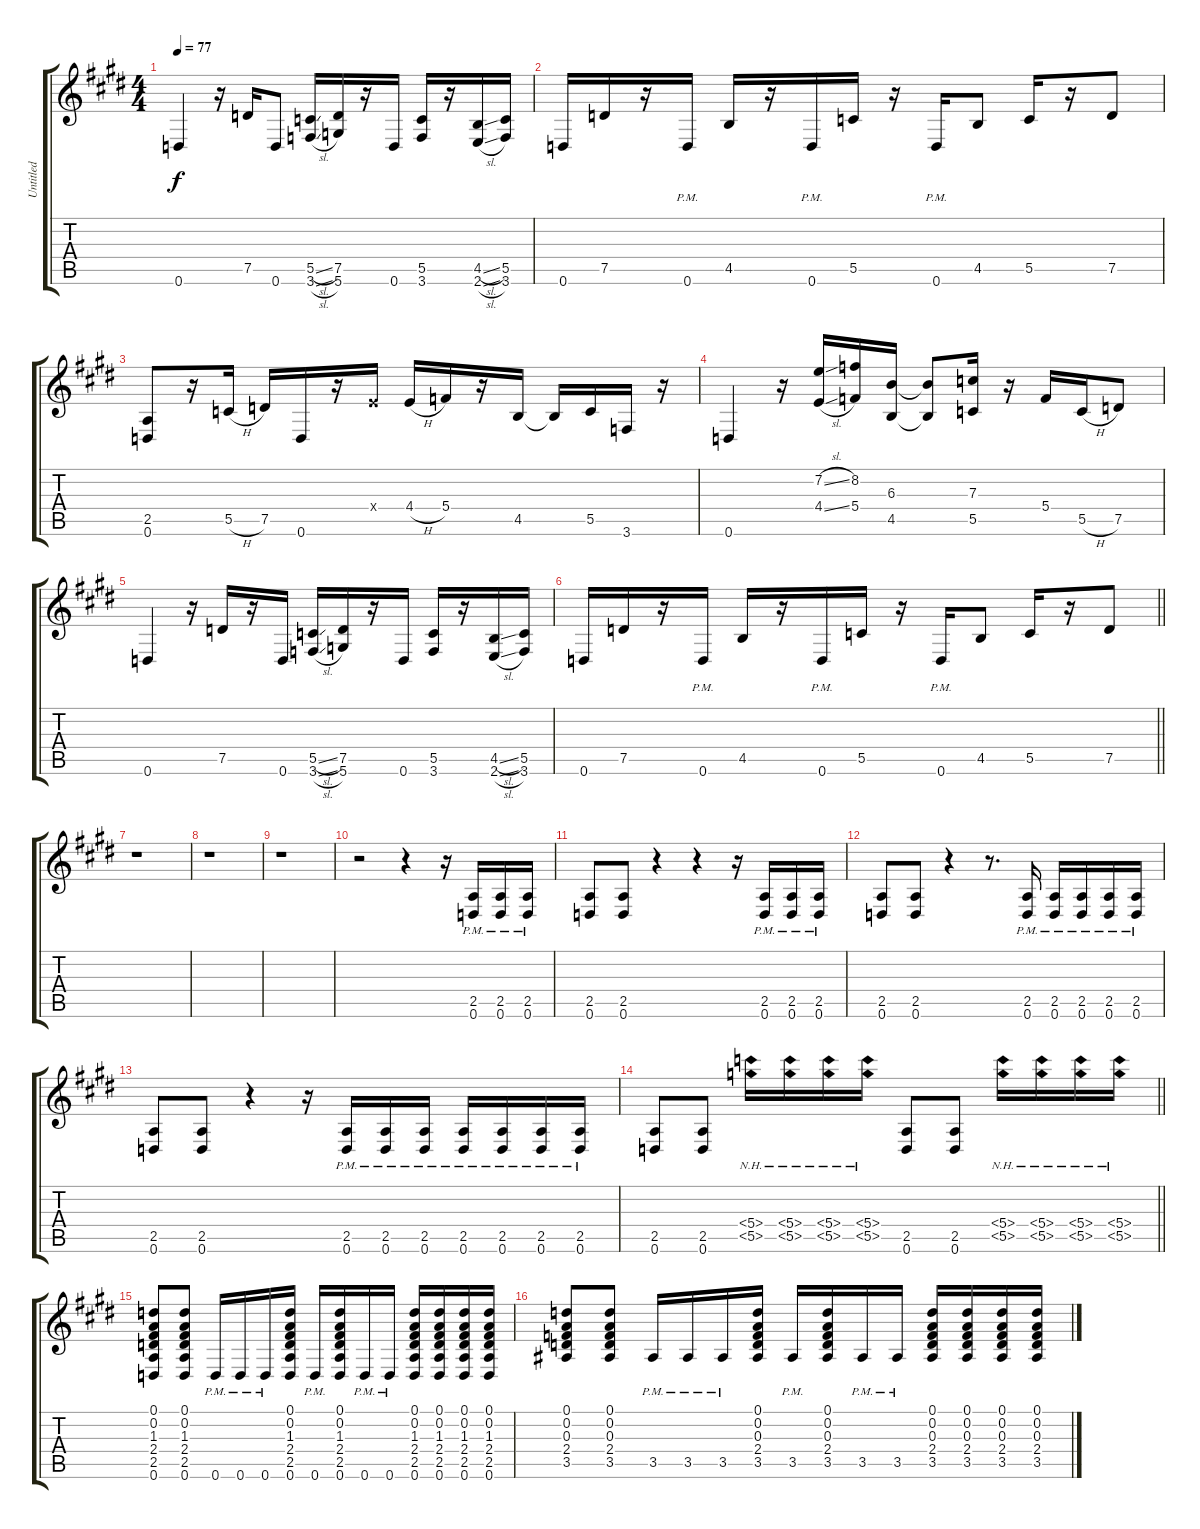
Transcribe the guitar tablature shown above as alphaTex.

\track ("Untitled" "Untitled") {instrument overdrivenguitar}
\staff {score tabs}
\tuning (D4 A3 F3 C3 G2 D2) {hide}
\ts (4 4)
\tempo 77
\clef g2
\ks c#minor
0.6.4{dy f} r.16 7.5.16 0.6.8 (5.5{sl} 3.6{sl}).16 (7.5 5.6).16 r.16 0.6.16 (5.5 3.6).16 r.16 (4.5{sl} 2.6{sl}).16 (5.5 3.6).16 |
0.6.16 7.5.16 r.16 0.6{pm}.16 4.5.16 r.16 0.6{pm}.16 5.5.16 r.16 0.6{pm}.16 4.5.8 5.5.16 r.16 7.5.8 |
\ks e
(2.5 0.6).8 r.16 5.5{h}.16 7.5.16 0.6.16 r.16 4.4{x}.16 4.4{h}.16 5.4.16 r.16 4.5.16 4.5{t}.16 5.5.16 3.6.16 r.16 |
\ks c#minor
0.6.4 r.16 (7.2{sl} 4.4{sl}).16 (8.2 5.4).16 (6.3 4.5).16 (6.3{t} 4.5{t}).8 (7.3 5.5).16 r.16 5.4.16 5.5{h}.16 7.5.8 |
0.6.4 r.16 7.5.16 r.16 0.6.16 (5.5{sl} 3.6{sl}).16 (7.5 5.6).16 r.16 0.6.16 (5.5 3.6).16 r.16 (4.5{sl} 2.6{sl}).16 (5.5 3.6).16 |
\barLineRight lightlight
\ks e
0.6.16 7.5.16 r.16 0.6{pm}.16 4.5.16 r.16 0.6{pm}.16 5.5.16 r.16 0.6{pm}.16 4.5.8 5.5.16 r.16 7.5.8 |
\section ("" " ")
\ks c#minor
r.1 |
\ks e
r.1 |
\ks c#minor
r.1 |
r.2 r.4 r.16 (2.5{pm} 0.6{pm}).16 (2.5{pm} 0.6{pm}).16 (2.5{pm} 0.6{pm}).16 |
\ks e
(2.5 0.6).8 (2.5 0.6).8 r.4 r.4 r.16 (2.5{pm} 0.6{pm}).16 (2.5{pm} 0.6{pm}).16 (2.5{pm} 0.6{pm}).16 |
\ks c#minor
(2.5 0.6).8 (2.5 0.6).8 r.4 r.8{d} (2.5{pm} 0.6{pm}).16 (2.5{pm} 0.6{pm}).16 (2.5{pm} 0.6{pm}).16 (2.5{pm} 0.6{pm}).16 (2.5{pm} 0.6{pm}).16 |
(2.5 0.6).8 (2.5 0.6).8 r.4 r.16 (2.5{pm} 0.6{pm}).16 (2.5{pm} 0.6{pm}).16 (2.5{pm} 0.6{pm}).16 (2.5{pm} 0.6{pm}).16 (2.5{pm} 0.6{pm}).16 (2.5{pm} 0.6{pm}).16 (2.5{pm} 0.6{pm}).16 |
\barLineRight lightlight
\ks e
(2.5 0.6).8 (2.5 0.6).8 (5.4{nh} 5.5{nh}).16 (5.4{nh} 5.5{nh}).16 (5.4{nh} 5.5{nh}).16 (5.4{nh} 5.5{nh}).16 (2.5 0.6).8 (2.5 0.6).8 (5.4{nh} 5.5{nh}).16 (5.4{nh} 5.5{nh}).16 (5.4{nh} 5.5{nh}).16 (5.4{nh} 5.5{nh}).16 |
\section ("" " ")
\ks c#minor
(0.1 0.2 1.3 2.4 2.5 0.6).8 (0.1 0.2 1.3 2.4 2.5 0.6).8 0.6{pm}.16 0.6{pm}.16 0.6{pm}.16 (0.1 0.2 1.3 2.4 2.5 0.6).16 0.6{pm}.16 (0.1 0.2 1.3 2.4 2.5 0.6).16 0.6{pm}.16 0.6{pm}.16 (0.1 0.2 1.3 2.4 2.5 0.6).16 (0.1 0.2 1.3 2.4 2.5 0.6).16 (0.1 0.2 1.3 2.4 2.5 0.6).16 (0.1 0.2 1.3 2.4 2.5 0.6).16 |
(0.1 0.2 0.3 2.4 3.5).8 (0.1 0.2 0.3 2.4 3.5).8 3.5{pm}.16 3.5{pm}.16 3.5{pm}.16 (0.1 0.2 0.3 2.4 3.5).16 3.5{pm}.16 (0.1 0.2 0.3 2.4 3.5).16 3.5{pm}.16 3.5{pm}.16 (0.1 0.2 0.3 2.4 3.5).16 (0.1 0.2 0.3 2.4 3.5).16 (0.1 0.2 0.3 2.4 3.5).16 (0.1 0.2 0.3 2.4 3.5).16
